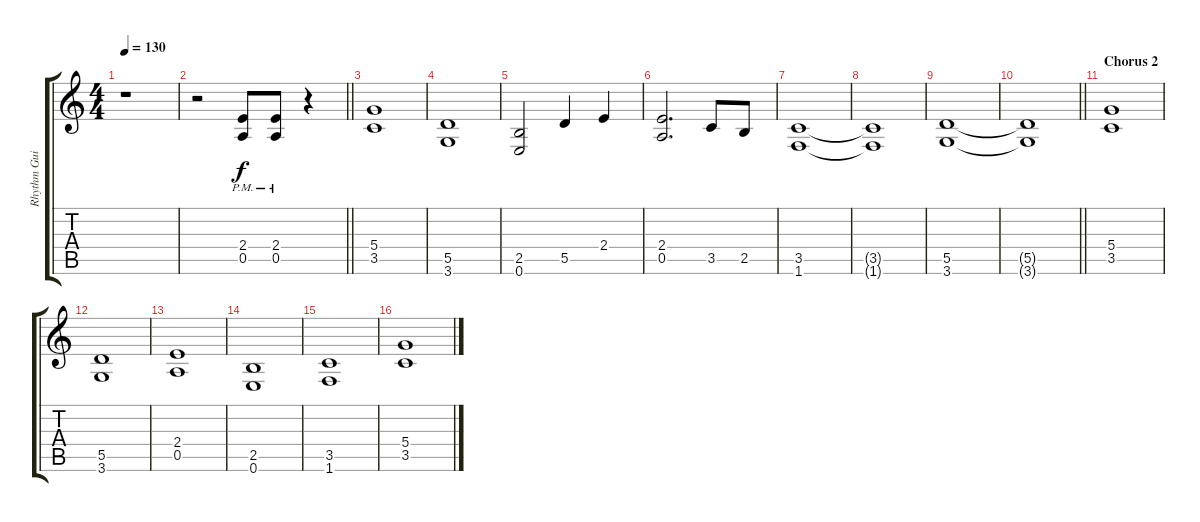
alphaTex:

\track ("Rhythm Guitar 2: Tapani Kangas" "Rhythm Gui") {instrument acousticguitarnylon}
\staff {score tabs}
\tuning (E4 B3 G3 D3 A2 E2) {hide}
\ts (4 4)
\tempo 130
\clef g2
\ks aminor
r.1{dy f} |
\barLineRight lightlight
r.2 (2.4{pm} 0.5{pm}).8{instrument distortionguitar} (2.4{pm} 0.5{pm}).8 r.4 |
(5.4 3.5).1 |
(5.5 3.6).1 |
(2.5 0.6).2 5.5.4 2.4.4 |
(2.4 0.5).2{d} 3.5.8 2.5.8 |
(3.5 1.6).1 |
(3.5{t} 1.6{t}).1 |
(5.5 3.6).1 |
\barLineRight lightlight
(5.5{t} 3.6{t}).1 |
\section ("" "Chorus 2")
(5.4 3.5).1 |
(5.5 3.6).1 |
(2.4 0.5).1 |
(2.5 0.6).1 |
(3.5 1.6).1 |
(5.4 3.5).1
